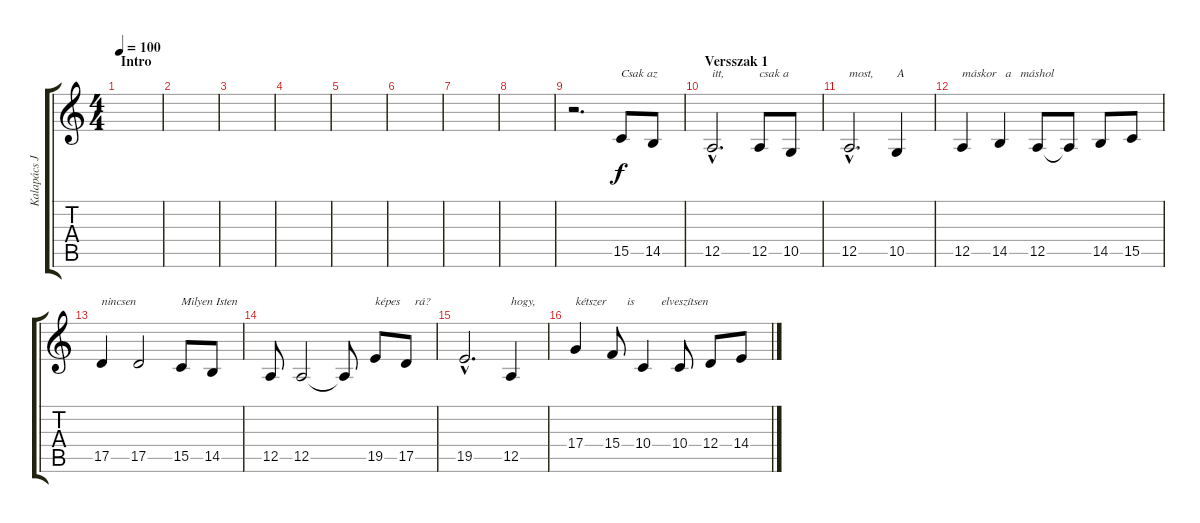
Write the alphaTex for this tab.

\track ("Kalapács József" "Kalapács J") {instrument violin}
\staff {score tabs}
\tuning (E4 B3 G3 D3 A2 E2) {hide}
\ts (4 4)
\section ("" "Intro")
\tempo 100
\clef g2
\ks c
|
|
|
|
|
|
|
|
r.2{d} 15.5.8{txt "Csak az"} 14.5.8 |
\section ("" "Versszak 1")
12.5{hac}.2{d txt "itt,"} 12.5.8{txt "csak a"} 10.5.8 |
12.5{hac}.2{d txt "most,"} 10.5.4{txt "A"} |
12.5.4{txt "máskor   a   máshol"} 14.5.4 12.5.8 12.5{t}.8 14.5.8 15.5.8 |
17.5.4{txt "nincsen"} 17.5.2 15.5.8{txt "Milyen Isten"} 14.5.8 |
12.5.8 12.5.2 12.5{t}.8 19.5.8{txt "képes     rá?"} 17.5.8 |
19.5{hac}.2{d} 12.5.4{txt "hogy,"} |
17.4.4{txt "kétszer       is         elveszítsen"} 15.4.8 10.4.4 10.4.8 12.4.8 14.4.8
